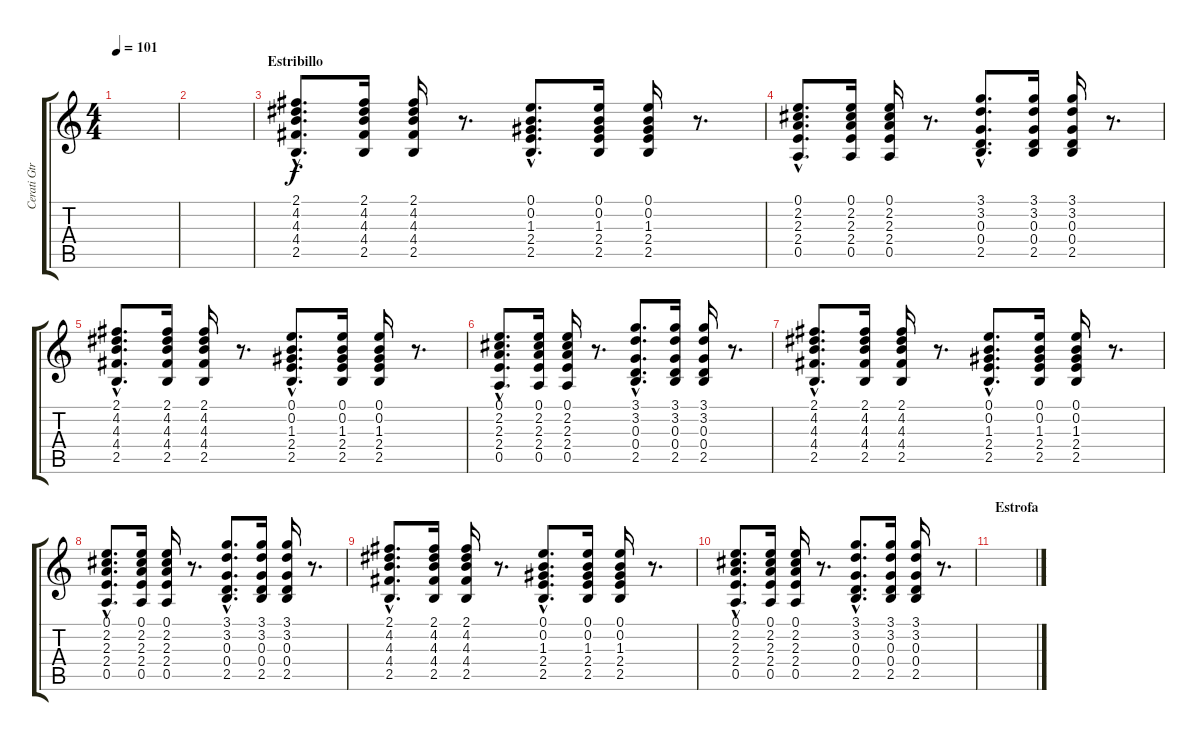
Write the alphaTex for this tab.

\track ("Cerati Gtr Acústica" "Cerati Gtr") {instrument acousticguitarsteel}
\staff {score tabs}
\tuning (E4 B3 G3 D3 A2 E2) {hide}
\ts (4 4)
\tempo 101
\clef g2
\ks c
|
|
\section ("" "Estribillo")
(2.1{hac} 4.2{hac} 4.3{hac} 4.4{hac} 2.5{hac}).8{d} (2.1 4.2 4.3 4.4 2.5).16 (2.1 4.2 4.3 4.4 2.5).16 r.8{d} (0.1{hac} 0.2{hac} 1.3{hac} 2.4{hac} 2.5{hac}).8{d} (0.1 0.2 1.3 2.4 2.5).16 (0.1 0.2 1.3 2.4 2.5).16 r.8{d} |
(0.1{hac} 2.2{hac} 2.3{hac} 2.4{hac} 0.5{hac}).8{d} (0.1 2.2 2.3 2.4 0.5).16 (0.1 2.2 2.3 2.4 0.5).16 r.8{d} (3.1{hac} 3.2{hac} 0.3{hac} 0.4{hac} 2.5{hac}).8{d} (3.1 3.2 0.3 0.4 2.5).16 (3.1 3.2 0.3 0.4 2.5).16 r.8{d} |
(2.1{hac} 4.2{hac} 4.3{hac} 4.4{hac} 2.5{hac}).8{d} (2.1 4.2 4.3 4.4 2.5).16 (2.1 4.2 4.3 4.4 2.5).16 r.8{d} (0.1{hac} 0.2{hac} 1.3{hac} 2.4{hac} 2.5{hac}).8{d} (0.1 0.2 1.3 2.4 2.5).16 (0.1 0.2 1.3 2.4 2.5).16 r.8{d} |
(0.1{hac} 2.2{hac} 2.3{hac} 2.4{hac} 0.5{hac}).8{d} (0.1 2.2 2.3 2.4 0.5).16 (0.1 2.2 2.3 2.4 0.5).16 r.8{d} (3.1{hac} 3.2{hac} 0.3{hac} 0.4{hac} 2.5{hac}).8{d} (3.1 3.2 0.3 0.4 2.5).16 (3.1 3.2 0.3 0.4 2.5).16 r.8{d} |
(2.1{hac} 4.2{hac} 4.3{hac} 4.4{hac} 2.5{hac}).8{d} (2.1 4.2 4.3 4.4 2.5).16 (2.1 4.2 4.3 4.4 2.5).16 r.8{d} (0.1{hac} 0.2{hac} 1.3{hac} 2.4{hac} 2.5{hac}).8{d} (0.1 0.2 1.3 2.4 2.5).16 (0.1 0.2 1.3 2.4 2.5).16 r.8{d} |
(0.1{hac} 2.2{hac} 2.3{hac} 2.4{hac} 0.5{hac}).8{d} (0.1 2.2 2.3 2.4 0.5).16 (0.1 2.2 2.3 2.4 0.5).16 r.8{d} (3.1{hac} 3.2{hac} 0.3{hac} 0.4{hac} 2.5{hac}).8{d} (3.1 3.2 0.3 0.4 2.5).16 (3.1 3.2 0.3 0.4 2.5).16 r.8{d} |
(2.1{hac} 4.2{hac} 4.3{hac} 4.4{hac} 2.5{hac}).8{d} (2.1 4.2 4.3 4.4 2.5).16 (2.1 4.2 4.3 4.4 2.5).16 r.8{d} (0.1{hac} 0.2{hac} 1.3{hac} 2.4{hac} 2.5{hac}).8{d} (0.1 0.2 1.3 2.4 2.5).16 (0.1 0.2 1.3 2.4 2.5).16 r.8{d} |
(0.1{hac} 2.2{hac} 2.3{hac} 2.4{hac} 0.5{hac}).8{d} (0.1 2.2 2.3 2.4 0.5).16 (0.1 2.2 2.3 2.4 0.5).16 r.8{d} (3.1{hac} 3.2{hac} 0.3{hac} 0.4{hac} 2.5{hac}).8{d} (3.1 3.2 0.3 0.4 2.5).16 (3.1 3.2 0.3 0.4 2.5).16 r.8{d} |
\section ("" "Estrofa")
